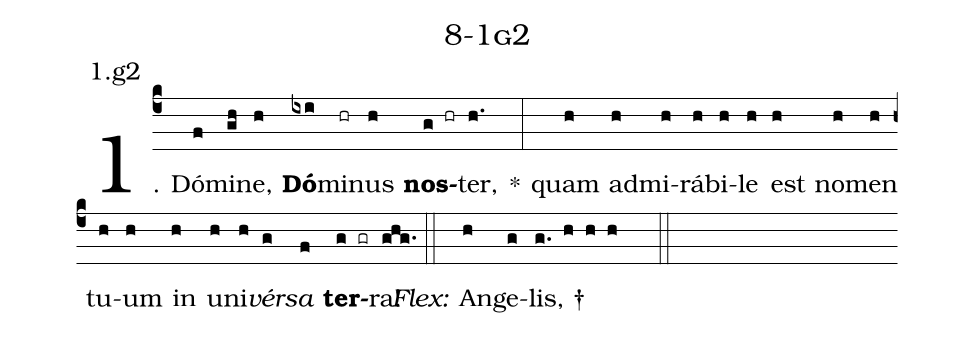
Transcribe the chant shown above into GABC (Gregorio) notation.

name: 8-1g2;
annotation: 1.g2;
%%
(c4)1. Dó(f)mi(gh)ne,(h) <b>Dó</b>(ixi)mi(hr)nus(h) <b>nos</b>(g hr)ter,(h.) *(:) quam(h) ad(h)mi(h)rá(h)bi(h)le(h) est(h) no(h)men(h) tu(h)um(h) in(h) u(h)ni(h)<i>vér</i>(g)<i>sa</i>(f) <b>ter</b>(g gr)ra!(ghg.) (::)
<i>Flex:</i>()  An(h)ge(g)lis, †(g. h h h  ::)
